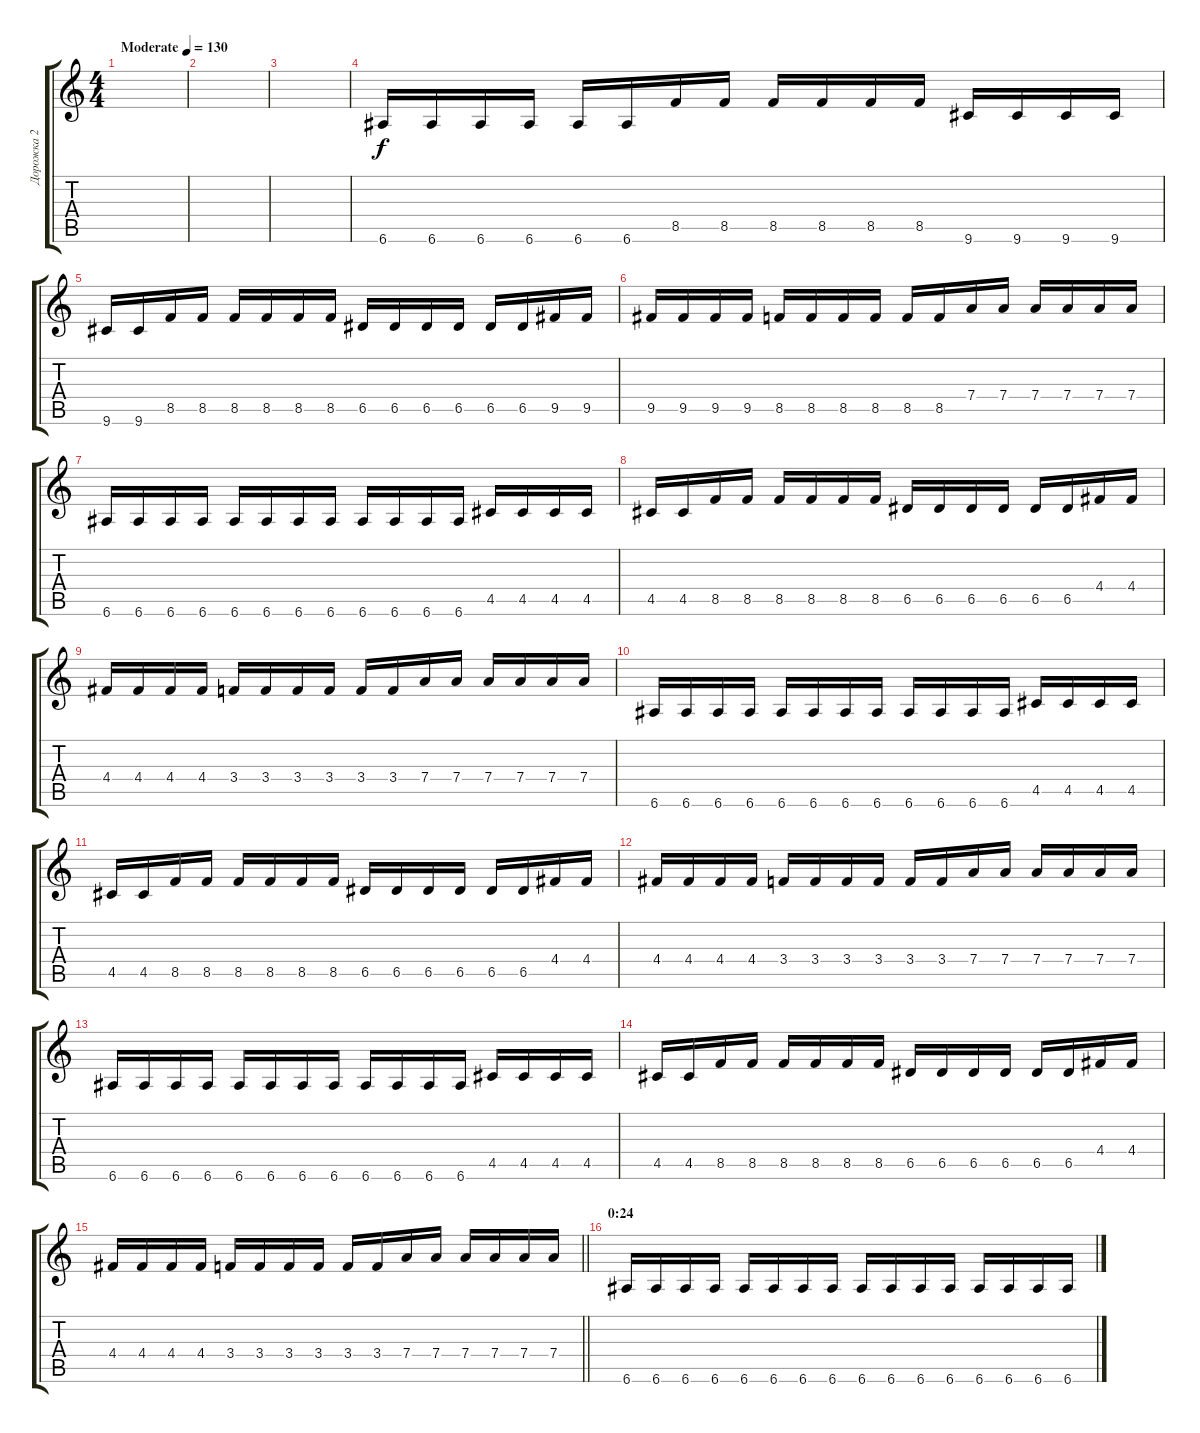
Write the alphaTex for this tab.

\track ("Дорожка 2" "Дорожка 2") {instrument distortionguitar}
\staff {score tabs}
\tuning (E4 B3 G3 D3 A2 E2) {hide}
\ts (4 4)
\tempo (130 "Moderate")
\clef g2
\ks c
|
|
|
6.6.16 6.6.16 6.6.16 6.6.16 6.6.16 6.6.16 8.5.16 8.5.16 8.5.16 8.5.16 8.5.16 8.5.16 9.6.16 9.6.16 9.6.16 9.6.16 |
9.6.16 9.6.16 8.5.16 8.5.16 8.5.16 8.5.16 8.5.16 8.5.16 6.5.16 6.5.16 6.5.16 6.5.16 6.5.16 6.5.16 9.5.16 9.5.16 |
9.5.16 9.5.16 9.5.16 9.5.16 8.5.16 8.5.16 8.5.16 8.5.16 8.5.16 8.5.16 7.4.16 7.4.16 7.4.16 7.4.16 7.4.16 7.4.16 |
6.6.16 6.6.16 6.6.16 6.6.16 6.6.16 6.6.16 6.6.16 6.6.16 6.6.16 6.6.16 6.6.16 6.6.16 4.5.16 4.5.16 4.5.16 4.5.16 |
4.5.16 4.5.16 8.5.16 8.5.16 8.5.16 8.5.16 8.5.16 8.5.16 6.5.16 6.5.16 6.5.16 6.5.16 6.5.16 6.5.16 4.4.16 4.4.16 |
4.4.16 4.4.16 4.4.16 4.4.16 3.4.16 3.4.16 3.4.16 3.4.16 3.4.16 3.4.16 7.4.16 7.4.16 7.4.16 7.4.16 7.4.16 7.4.16 |
6.6.16 6.6.16 6.6.16 6.6.16 6.6.16 6.6.16 6.6.16 6.6.16 6.6.16 6.6.16 6.6.16 6.6.16 4.5.16 4.5.16 4.5.16 4.5.16 |
4.5.16 4.5.16 8.5.16 8.5.16 8.5.16 8.5.16 8.5.16 8.5.16 6.5.16 6.5.16 6.5.16 6.5.16 6.5.16 6.5.16 4.4.16 4.4.16 |
4.4.16 4.4.16 4.4.16 4.4.16 3.4.16 3.4.16 3.4.16 3.4.16 3.4.16 3.4.16 7.4.16 7.4.16 7.4.16 7.4.16 7.4.16 7.4.16 |
6.6.16 6.6.16 6.6.16 6.6.16 6.6.16 6.6.16 6.6.16 6.6.16 6.6.16 6.6.16 6.6.16 6.6.16 4.5.16 4.5.16 4.5.16 4.5.16 |
4.5.16 4.5.16 8.5.16 8.5.16 8.5.16 8.5.16 8.5.16 8.5.16 6.5.16 6.5.16 6.5.16 6.5.16 6.5.16 6.5.16 4.4.16 4.4.16 |
\barLineRight lightlight
4.4.16 4.4.16 4.4.16 4.4.16 3.4.16 3.4.16 3.4.16 3.4.16 3.4.16 3.4.16 7.4.16 7.4.16 7.4.16 7.4.16 7.4.16 7.4.16 |
\section ("" "0:24")
6.6.16 6.6.16 6.6.16 6.6.16 6.6.16 6.6.16 6.6.16 6.6.16 6.6.16 6.6.16 6.6.16 6.6.16 6.6.16 6.6.16 6.6.16 6.6.16
